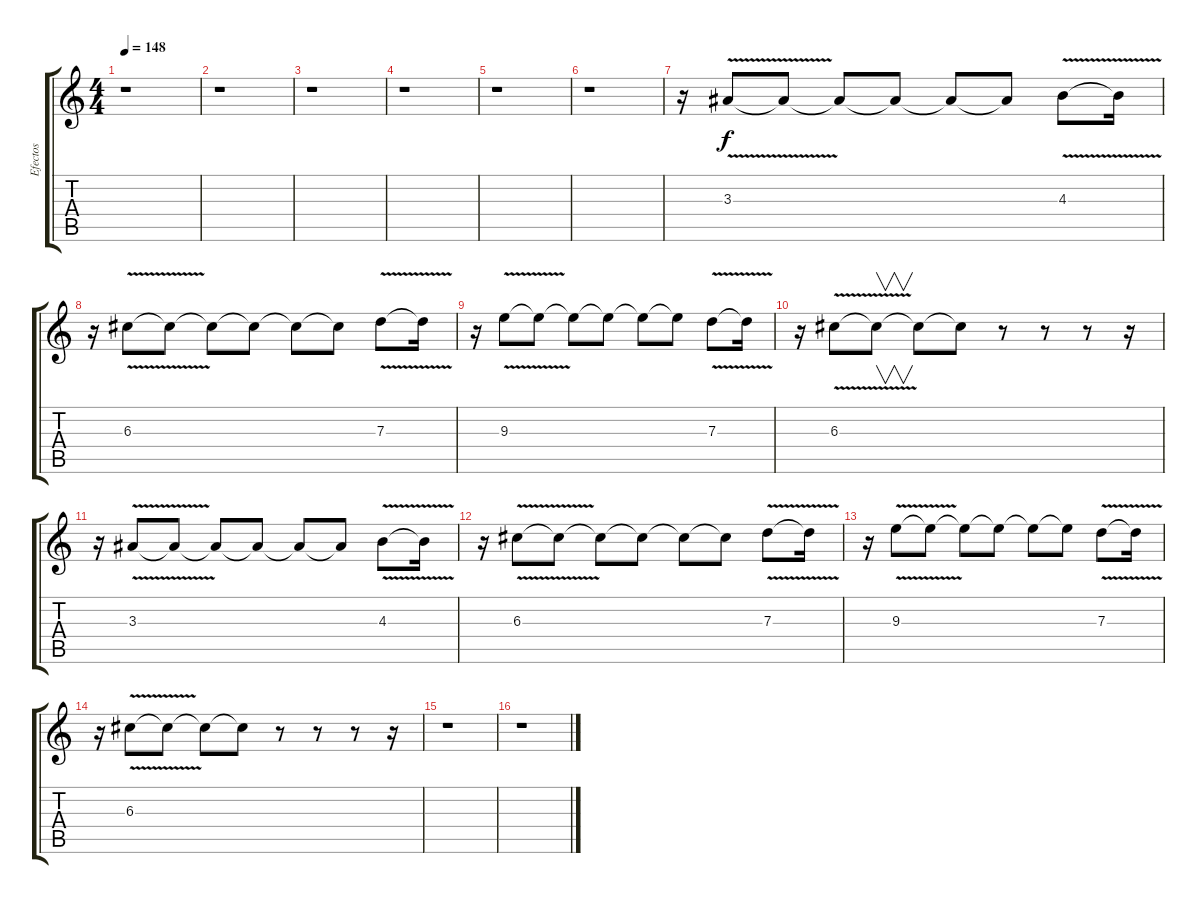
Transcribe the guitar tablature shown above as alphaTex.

\track ("Efectos" "Efectos") {instrument overdrivenguitar}
\staff {score tabs}
\tuning (E4 B3 G3 D3 A2 E2) {hide}
\ts (4 4)
\tempo 148
\clef g2
\ks c
r.1{dy mp} |
r.1 |
r.1 |
r.1 |
r.1 |
r.1 |
r.16{volume 9} 3.3{v}.8{dy f} 3.3{t}.8 3.3{t}.8 3.3{t}.8 3.3{t}.8 3.3{t}.8 4.3{v}.8 4.3{t}.16 |
r.16 6.3{v}.8 6.3{t}.8 6.3{t}.8 6.3{t}.8 6.3{t}.8 6.3{t}.8 7.3{v}.8 7.3{t}.16 |
r.16 9.3{v}.8 9.3{t}.8 9.3{t}.8 9.3{t}.8 9.3{t}.8 9.3{t}.8 7.3{v}.8 7.3{t}.16 |
r.16 6.3{v}.8 6.3{t}.8{v} 6.3{t}.8 6.3{t}.8 r.8 r.8 r.8 r.16 |
r.16 3.3{v}.8 3.3{t}.8 3.3{t}.8 3.3{t}.8 3.3{t}.8 3.3{t}.8 4.3{v}.8 4.3{t}.16 |
r.16 6.3{v}.8 6.3{t}.8 6.3{t}.8 6.3{t}.8 6.3{t}.8 6.3{t}.8 7.3{v}.8 7.3{t}.16 |
r.16 9.3{v}.8 9.3{t}.8 9.3{t}.8 9.3{t}.8 9.3{t}.8 9.3{t}.8 7.3{v}.8 7.3{t}.16 |
r.16 6.3{v}.8 6.3{t}.8 6.3{t}.8 6.3{t}.8 r.8 r.8 r.8 r.16 |
r.1 |
r.1
